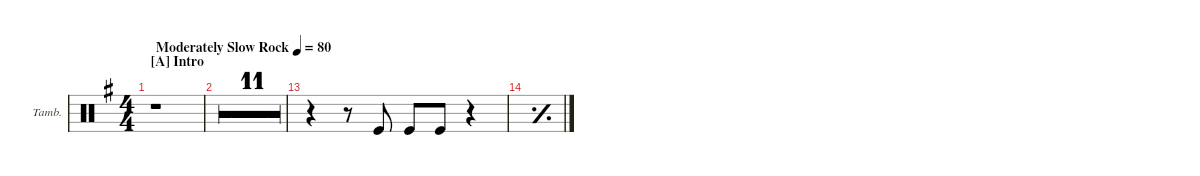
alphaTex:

\hideDynamics
\bracketExtendMode nobrackets
\firstSystemTrackNameOrientation horizontal
\otherSystemsTrackNameOrientation horizontal
\track ("Tambourine" "Tamb.") {multiBarRest instrument percussion}
\staff {score}
\articulation defaults
\ts (4 4)
\section ("A" "Intro")
\tempo (80 "Moderately Slow Rock")
\clef neutral
\ks g
r.1{dy mf} |
r.1 |
r.1 |
r.1 |
r.1 |
r.1 |
r.1 |
r.1 |
r.1 |
r.1 |
r.1 |
r.1 |
r.4 r.8 "Kick (hit)".8 "Kick (hit)".8 "Kick (hit)".8 r.4 |
\simile simple
